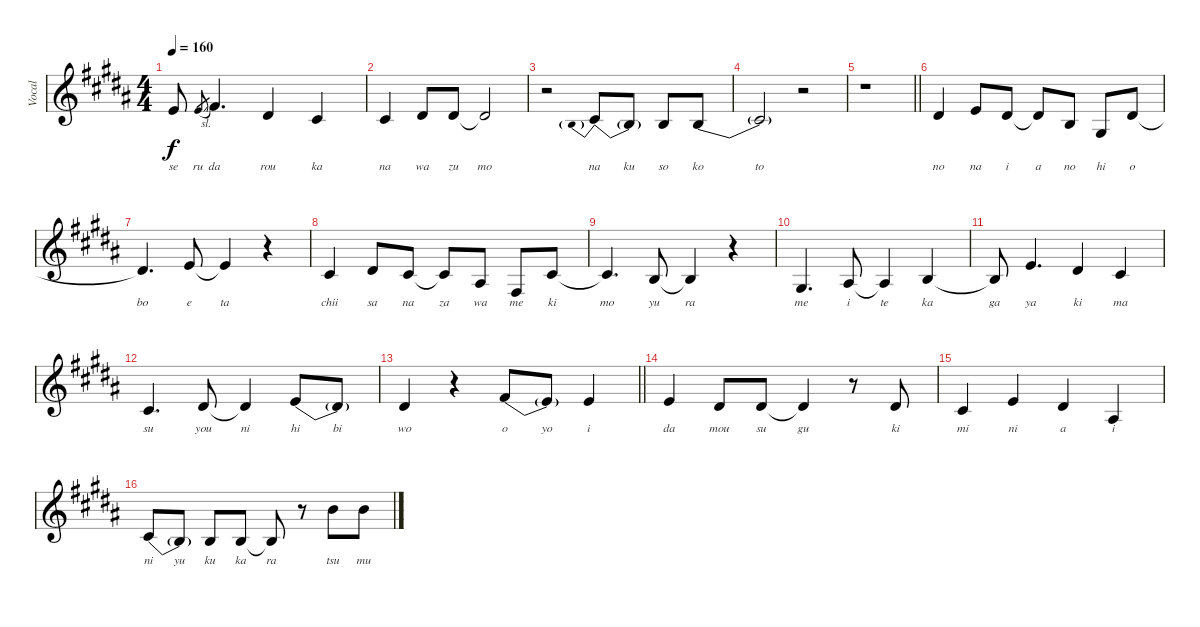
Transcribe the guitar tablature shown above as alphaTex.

\track ("Vocal" "Vocal") {instrument flute}
\staff {score}
\tuning (E4 B3 G3 D3 A2 E2) {hide}
\ts (4 4)
\tempo 160
\clef g2
\ks b
0.1{t}.8{lyrics (0 "se") lyrics (1 "") lyrics (2 "") lyrics (3 "") lyrics (4 "") dy f} 0.1{sl}.8{lyrics (0 "ru") lyrics (1 "") lyrics (2 "") lyrics (3 "") lyrics (4 "") gr} 2.1.4{d lyrics (0 "da") lyrics (1 "") lyrics (2 "") lyrics (3 "") lyrics (4 "")} 4.2.4{lyrics (0 "rou") lyrics (1 "") lyrics (2 "") lyrics (3 "") lyrics (4 "")} 2.2.4{lyrics (0 "ka") lyrics (1 "") lyrics (2 "") lyrics (3 "") lyrics (4 "")} |
2.2.4{lyrics (0 "na") lyrics (1 "") lyrics (2 "") lyrics (3 "") lyrics (4 "")} 4.2.8{lyrics (0 "wa") lyrics (1 "") lyrics (2 "") lyrics (3 "") lyrics (4 "")} 4.2.8{lyrics (0 "zu") lyrics (1 "") lyrics (2 "") lyrics (3 "") lyrics (4 "")} 4.2{t}.2{lyrics (0 "mo") lyrics (1 "") lyrics (2 "") lyrics (3 "") lyrics (4 "")} |
r.2 4.3{be (prebendrelease 0 4 60 0)}.8{lyrics (0 "na") lyrics (1 "") lyrics (2 "") lyrics (3 "") lyrics (4 "")} 4.3{t}.8{lyrics (0 "ku") lyrics (1 "") lyrics (2 "") lyrics (3 "") lyrics (4 "")} 4.3.8{lyrics (0 "so") lyrics (1 "") lyrics (2 "") lyrics (3 "") lyrics (4 "")} 4.3{be (bend 0 0 60 4)}.8{lyrics (0 "ko") lyrics (1 "") lyrics (2 "") lyrics (3 "") lyrics (4 "")} |
4.3{t}.2{lyrics (0 "to") lyrics (1 "") lyrics (2 "") lyrics (3 "") lyrics (4 "")} r.2 |
\barLineRight lightlight
r.1 |
4.2.4{lyrics (0 "no") lyrics (1 "") lyrics (2 "") lyrics (3 "") lyrics (4 "")} 0.1.8{lyrics (0 "na") lyrics (1 "") lyrics (2 "") lyrics (3 "") lyrics (4 "")} 4.2.8{lyrics (0 "i") lyrics (1 "") lyrics (2 "") lyrics (3 "") lyrics (4 "")} 4.2{t}.8{lyrics (0 "a") lyrics (1 "") lyrics (2 "") lyrics (3 "") lyrics (4 "")} 4.3.8{lyrics (0 "no") lyrics (1 "") lyrics (2 "") lyrics (3 "") lyrics (4 "")} 1.3.8{lyrics (0 "hi") lyrics (1 "") lyrics (2 "") lyrics (3 "") lyrics (4 "")} 4.2.8{lyrics (0 "o") lyrics (1 "") lyrics (2 "") lyrics (3 "") lyrics (4 "")} |
4.2{t}.4{d lyrics (0 "bo") lyrics (1 "") lyrics (2 "") lyrics (3 "") lyrics (4 "")} 5.2.8{lyrics (0 "e") lyrics (1 "") lyrics (2 "") lyrics (3 "") lyrics (4 "")} 5.2{t}.4{lyrics (0 "ta") lyrics (1 "") lyrics (2 "") lyrics (3 "") lyrics (4 "")} r.4 |
2.2.4{lyrics (0 "chii") lyrics (1 "") lyrics (2 "") lyrics (3 "") lyrics (4 "")} 4.2.8{lyrics (0 "sa") lyrics (1 "") lyrics (2 "") lyrics (3 "") lyrics (4 "")} 2.2.8{lyrics (0 "na") lyrics (1 "") lyrics (2 "") lyrics (3 "") lyrics (4 "")} 2.2{t}.8{lyrics (0 "za") lyrics (1 "") lyrics (2 "") lyrics (3 "") lyrics (4 "")} 3.3.8{lyrics (0 "wa") lyrics (1 "") lyrics (2 "") lyrics (3 "") lyrics (4 "")} 4.4.8{lyrics (0 "me") lyrics (1 "") lyrics (2 "") lyrics (3 "") lyrics (4 "")} 2.2.8{lyrics (0 "ki") lyrics (1 "") lyrics (2 "") lyrics (3 "") lyrics (4 "")} |
2.2{t}.4{d lyrics (0 "mo") lyrics (1 "") lyrics (2 "") lyrics (3 "") lyrics (4 "")} 0.2.8{lyrics (0 "yu") lyrics (1 "") lyrics (2 "") lyrics (3 "") lyrics (4 "")} 0.2{t}.4{lyrics (0 "ra") lyrics (1 "") lyrics (2 "") lyrics (3 "") lyrics (4 "")} r.4 |
1.3.4{d lyrics (0 "me") lyrics (1 "") lyrics (2 "") lyrics (3 "") lyrics (4 "")} 3.3.8{lyrics (0 "i") lyrics (1 "") lyrics (2 "") lyrics (3 "") lyrics (4 "")} 3.3{t}.4{lyrics (0 "te") lyrics (1 "") lyrics (2 "") lyrics (3 "") lyrics (4 "")} 4.3.4{lyrics (0 "ka") lyrics (1 "") lyrics (2 "") lyrics (3 "") lyrics (4 "")} |
4.3{t}.8{lyrics (0 "ga") lyrics (1 "") lyrics (2 "") lyrics (3 "") lyrics (4 "")} 0.1.4{d lyrics (0 "ya") lyrics (1 "") lyrics (2 "") lyrics (3 "") lyrics (4 "")} 4.2.4{lyrics (0 "ki") lyrics (1 "") lyrics (2 "") lyrics (3 "") lyrics (4 "")} 2.2.4{lyrics (0 "ma") lyrics (1 "") lyrics (2 "") lyrics (3 "") lyrics (4 "")} |
2.2.4{d lyrics (0 "su") lyrics (1 "") lyrics (2 "") lyrics (3 "") lyrics (4 "")} 4.2.8{lyrics (0 "you") lyrics (1 "") lyrics (2 "") lyrics (3 "") lyrics (4 "")} 4.2{t}.4{lyrics (0 "ni") lyrics (1 "") lyrics (2 "") lyrics (3 "") lyrics (4 "")} 4.2{be (custom 0 2 15 2 30 0 60 0)}.8{lyrics (0 "hi") lyrics (1 "") lyrics (2 "") lyrics (3 "") lyrics (4 "")} 4.2{t}.8{lyrics (0 "bi") lyrics (1 "") lyrics (2 "") lyrics (3 "") lyrics (4 "")} |
\barLineRight lightlight
4.2.4{lyrics (0 "wo") lyrics (1 "") lyrics (2 "") lyrics (3 "") lyrics (4 "")} r.4 5.2{be (custom 0 4 15 4 30 0 60 0)}.8{lyrics (0 "o") lyrics (1 "") lyrics (2 "") lyrics (3 "") lyrics (4 "")} 5.2{t}.8{lyrics (0 "yo") lyrics (1 "") lyrics (2 "") lyrics (3 "") lyrics (4 "")} 5.2.4{lyrics (0 "i") lyrics (1 "") lyrics (2 "") lyrics (3 "") lyrics (4 "")} |
5.2.4{lyrics (0 "da") lyrics (1 "") lyrics (2 "") lyrics (3 "") lyrics (4 "")} 4.2.8{lyrics (0 "mou") lyrics (1 "") lyrics (2 "") lyrics (3 "") lyrics (4 "")} 4.2.8{lyrics (0 "su") lyrics (1 "") lyrics (2 "") lyrics (3 "") lyrics (4 "")} 4.2{t}.4{lyrics (0 "gu") lyrics (1 "") lyrics (2 "") lyrics (3 "") lyrics (4 "")} r.8 4.2.8{lyrics (0 "ki") lyrics (1 "") lyrics (2 "") lyrics (3 "") lyrics (4 "")} |
2.2.4{lyrics (0 "mi") lyrics (1 "") lyrics (2 "") lyrics (3 "") lyrics (4 "")} 0.1.4{lyrics (0 "ni") lyrics (1 "") lyrics (2 "") lyrics (3 "") lyrics (4 "")} 4.2.4{lyrics (0 "a") lyrics (1 "") lyrics (2 "") lyrics (3 "") lyrics (4 "")} 3.3.4{lyrics (0 "i") lyrics (1 "") lyrics (2 "") lyrics (3 "") lyrics (4 "")} |
4.3{be (custom 0 4 15 4 30 0 60 0)}.8{lyrics (0 "ni") lyrics (1 "") lyrics (2 "") lyrics (3 "") lyrics (4 "")} 4.3{t}.8{lyrics (0 "yu") lyrics (1 "") lyrics (2 "") lyrics (3 "") lyrics (4 "")} 4.3.8{lyrics (0 "ku") lyrics (1 "") lyrics (2 "") lyrics (3 "") lyrics (4 "")} 4.3.8{lyrics (0 "ka") lyrics (1 "") lyrics (2 "") lyrics (3 "") lyrics (4 "")} 4.3{t}.8{lyrics (0 "ra") lyrics (1 "") lyrics (2 "") lyrics (3 "") lyrics (4 "")} r.8 7.1.8{lyrics (0 "tsu") lyrics (1 "") lyrics (2 "") lyrics (3 "") lyrics (4 "")} 7.1.8{lyrics (0 "mu") lyrics (1 "") lyrics (2 "") lyrics (3 "") lyrics (4 "")}
